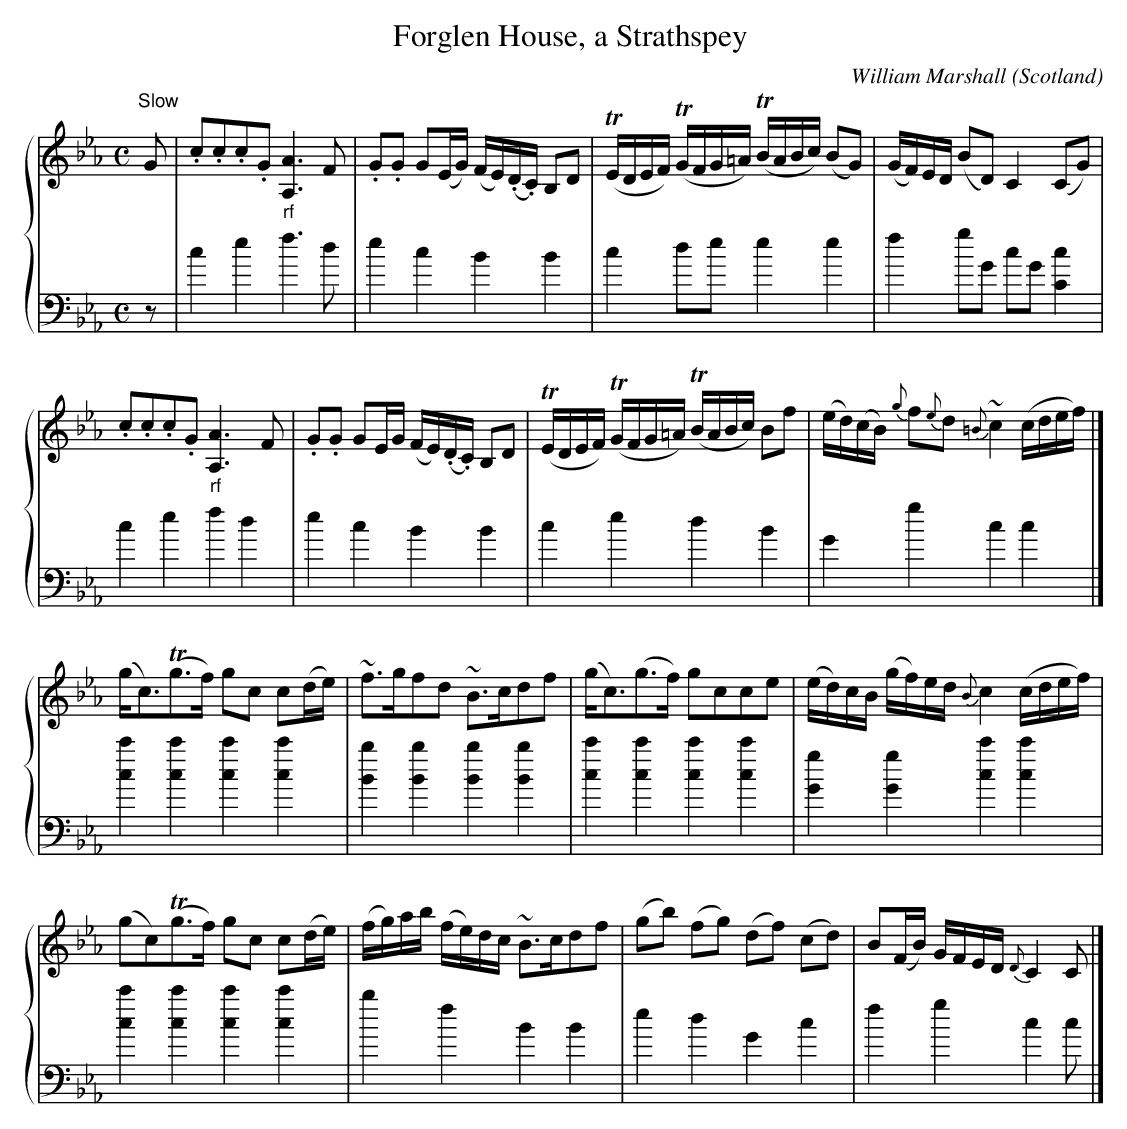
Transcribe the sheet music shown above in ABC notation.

X:1
T:Forglen House, a Strathspey
C:William Marshall
L:1/8
M:C
O:Scotland
K:C minor
%%staves {1 2}
V:1
"^Slow"
G | \
.c.c.c.G "_rf"[A,A]3 F | .G.G G(E/G/) (F/E/)(.D/.C/) B,D | \
(!trill!E/D/E/F/) (!trill!G/F/G/=A/) (!trill!B/A/B/c/) (BG) | (G/F/)E/D/ (BD) C2 (CG) |
.c.c.c.G "_rf"[A,A]3 F | .G.G GE/G/ (F/E/)(.D/.C/) B,D | \
(!trill!E/D/E/F/) (!trill!G/F/G/=A/) (!trill!B/A/B/c/) Bf | (e/d/)(c/B/) {g}f{e}d {=B}~c2 (c/d/e/f/) |]
(g<c)(!trill!g>f) gc c(d/e/) | !=!~f>gfd !=!~B>cdf | \
(g<c)(g>f) gcce | (e/d/)c/B/ (g/f/)e/d/ {B}c2 (c/d/e/f/) |
(gc)(!trill!g>f) gc c(d/e/) | (f/g/)a/b/ (f/e/)d/c/ !=!~B>cdf | \
(gb) (fg) (df) (cd) |B(F/B/) G/F/E/D/ {D}C2 C |]
V:2 clef=bass
L:1/4
z/ | cef>d | ecBB | cd/e/ee | fg/G/ c/G/ [Cc] | \
cefd | ecBB | cedB | Ggcc |] \
[cc'] [cc'] [cc'] [cc'] | [Bb] [Bb] [Bb] [Bb] | [cc'] [cc'] [cc'] [cc'] | [Gg] [Gg] [cc'] [cc'] | \
[cc'] [cc'] [cc'] [cc']  | bfBB | edGc | fgcc/ |]
